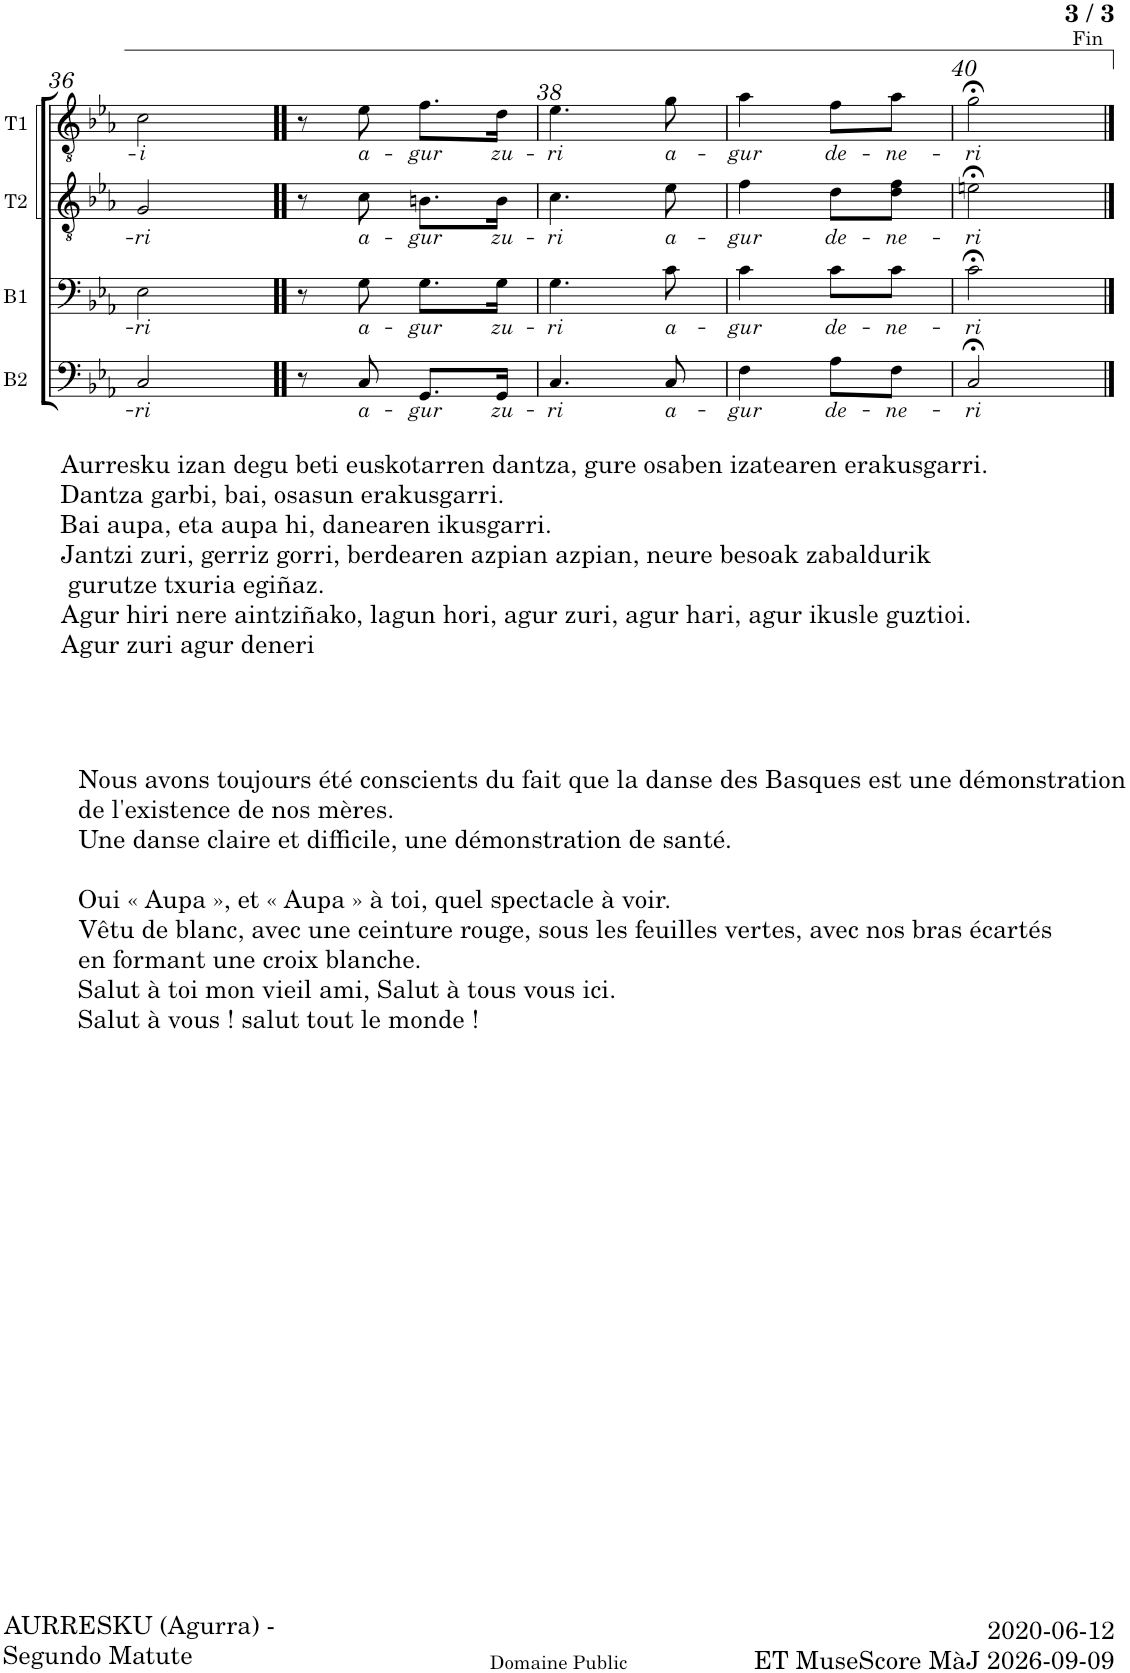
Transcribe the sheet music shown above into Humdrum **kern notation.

**kern	**text	**kern	**text	**kern	**text	**kern	**text
*part4	*part4	*part3	*part3	*part2	*part2	*part1	*part1
*staff4	*staff4	*staff3	*staff3	*staff2	*staff2	*staff1	*staff1
*I"Basse	*	*I"Baryton	*	*I"Ténor 2	*	*I"Ténor 1	*
*I'B2	*	*I'B1	*	*I'T2	*	*I'T1	*
!!LO:PB:g=z
*clefF4	*	*clefF4	*	*clefGv2	*	*clefGv2	*
*k[b-e-a-]	*	*k[b-e-a-]	*	*k[b-e-a-]	*	*k[b-e-a-]	*
*M2/4	*	*M2/4	*	*M2/4	*	*M2/4	*
=36	=36	=36	=36	=36	=36	=36	=36
!	!LO:LY:b	!	!LO:LY:b	!	!LO:LY:b	!	!LO:LY:b
2C/	-ri	2E-\	-ri	2G/	-ri	2c\	-i
=37!!	=37!!	=37!!	=37!!	=37!!	=37!!	=37!!	=37!!
8r	.	8r	.	8r	.	8r	.
!	!LO:LY:b	!	!LO:LY:b	!	!LO:LY:b	!	!LO:LY:b
8C/	-a-	8G\	-a-	8c\	-a-	8e-\	-a-
!	!LO:LY:b	!	!LO:LY:b	!	!LO:LY:b	!	!LO:LY:b
8.GG/L	-gur	8.G\L	-gur	8.Bn\L	-gur	8.f\L	-gur
!	!LO:LY:b	!	!LO:LY:b	!	!LO:LY:b	!	!LO:LY:b
16GG/Jk	zu-	16G\Jk	zu-	16B\Jk	zu-	16d\Jk	zu-
=38	=38	=38	=38	=38	=38	=38	=38
!	!LO:LY:b	!	!LO:LY:b	!	!LO:LY:b	!	!LO:LY:b
4.C/	-ri	4.G\	-ri	4.c\	-ri	4.e-\	-ri
!	!LO:LY:b	!	!LO:LY:b	!	!LO:LY:b	!	!LO:LY:b
8C/	a-	8c\	a-	8e-\	a-	8g\	a-
=39	=39	=39	=39	=39	=39	=39	=39
!	!LO:LY:b	!	!LO:LY:b	!	!LO:LY:b	!	!LO:LY:b
4F\	-gur	4c\	-gur	4f\	-gur	4a-\	-gur
!	!LO:LY:b	!	!LO:LY:b	!	!LO:LY:b	!	!LO:LY:b
8A-\L	de-	8c\L	de-	8d\L	de-	8f\L	de-
!	!LO:LY:b	!	!LO:LY:b	!	!LO:LY:b	!	!LO:LY:b
8F\J	-ne-	8c\J	-ne-	8d\ 8f\J	-ne-	8a-\J	-ne-
=40	=40	=40	=40	=40	=40	=40	=40
!	!LO:LY:b	!	!LO:LY:b	!	!LO:LY:b	!	!LO:LY:b
2C;</	-ri	2c;<\	-ri	2en;<\	-ri	2g;<\	-ri
!	!	!	!	!	!	!LO:TX:a:t=Fin	!
==	==	==	==	==	==	==	==
*-	*-	*-	*-	*-	*-	*-	*-
